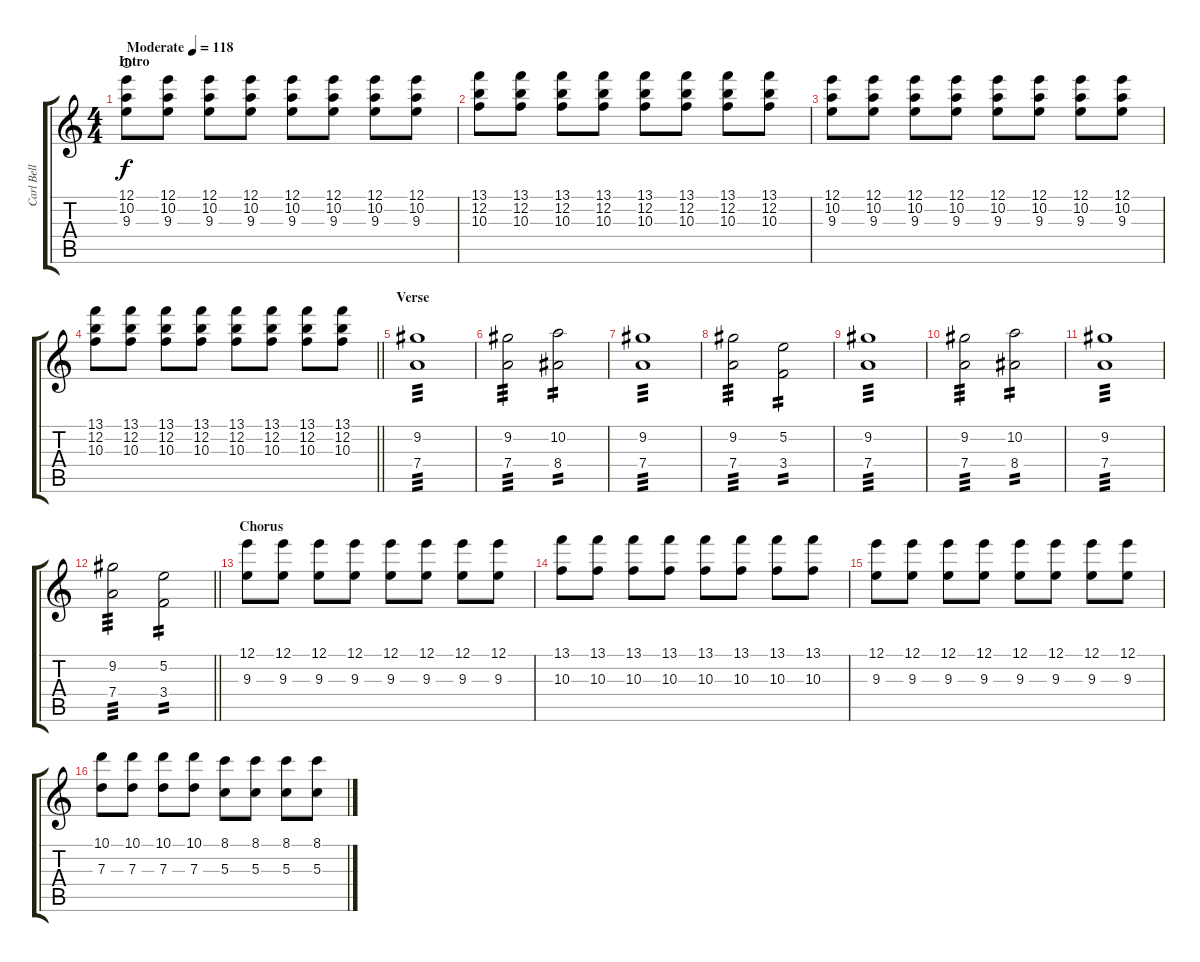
\track ("Carl Bell (Lead Guitar)" "Carl Bell ") {instrument distortionguitar}
\staff {score tabs}
\tuning (E4 B3 G3 D3 A2 E2) {hide}
\ts (4 4)
\section ("" "Intro")
\tempo (118 "Moderate")
\clef g2
\ks c
(12.1 10.2 9.3).8{dy f instrument distortionguitar waho} (12.1 10.2 9.3).8 (12.1 10.2 9.3).8 (12.1 10.2 9.3).8 (12.1 10.2 9.3).8 (12.1 10.2 9.3).8 (12.1 10.2 9.3).8 (12.1 10.2 9.3).8 |
(13.1 12.2 10.3).8 (13.1 12.2 10.3).8 (13.1 12.2 10.3).8 (13.1 12.2 10.3).8 (13.1 12.2 10.3).8 (13.1 12.2 10.3).8 (13.1 12.2 10.3).8 (13.1 12.2 10.3).8 |
(12.1 10.2 9.3).8 (12.1 10.2 9.3).8 (12.1 10.2 9.3).8 (12.1 10.2 9.3).8 (12.1 10.2 9.3).8 (12.1 10.2 9.3).8 (12.1 10.2 9.3).8 (12.1 10.2 9.3).8 |
\barLineRight lightlight
(13.1 12.2 10.3).8 (13.1 12.2 10.3).8 (13.1 12.2 10.3).8 (13.1 12.2 10.3).8 (13.1 12.2 10.3).8 (13.1 12.2 10.3).8 (13.1 12.2 10.3).8 (13.1 12.2 10.3).8 |
\section ("" "Verse")
(9.2 7.4).1{tp 3} |
(9.2 7.4).2{tp 3} (10.2 8.4).2{tp 2} |
(9.2 7.4).1{tp 3} |
(9.2 7.4).2{tp 3} (5.2 3.4).2{tp 2} |
(9.2 7.4).1{tp 3} |
(9.2 7.4).2{tp 3} (10.2 8.4).2{tp 2} |
(9.2 7.4).1{tp 3} |
\barLineRight lightlight
(9.2 7.4).2{tp 3} (5.2 3.4).2{tp 2} |
\section ("" "Chorus")
(12.1 9.3).8 (12.1 9.3).8 (12.1 9.3).8 (12.1 9.3).8 (12.1 9.3).8 (12.1 9.3).8 (12.1 9.3).8 (12.1 9.3).8 |
(13.1 10.3).8 (13.1 10.3).8 (13.1 10.3).8 (13.1 10.3).8 (13.1 10.3).8 (13.1 10.3).8 (13.1 10.3).8 (13.1 10.3).8 |
(12.1 9.3).8 (12.1 9.3).8 (12.1 9.3).8 (12.1 9.3).8 (12.1 9.3).8 (12.1 9.3).8 (12.1 9.3).8 (12.1 9.3).8 |
(10.1 7.3).8 (10.1 7.3).8 (10.1 7.3).8 (10.1 7.3).8 (8.1 5.3).8 (8.1 5.3).8 (8.1 5.3).8 (8.1 5.3).8
